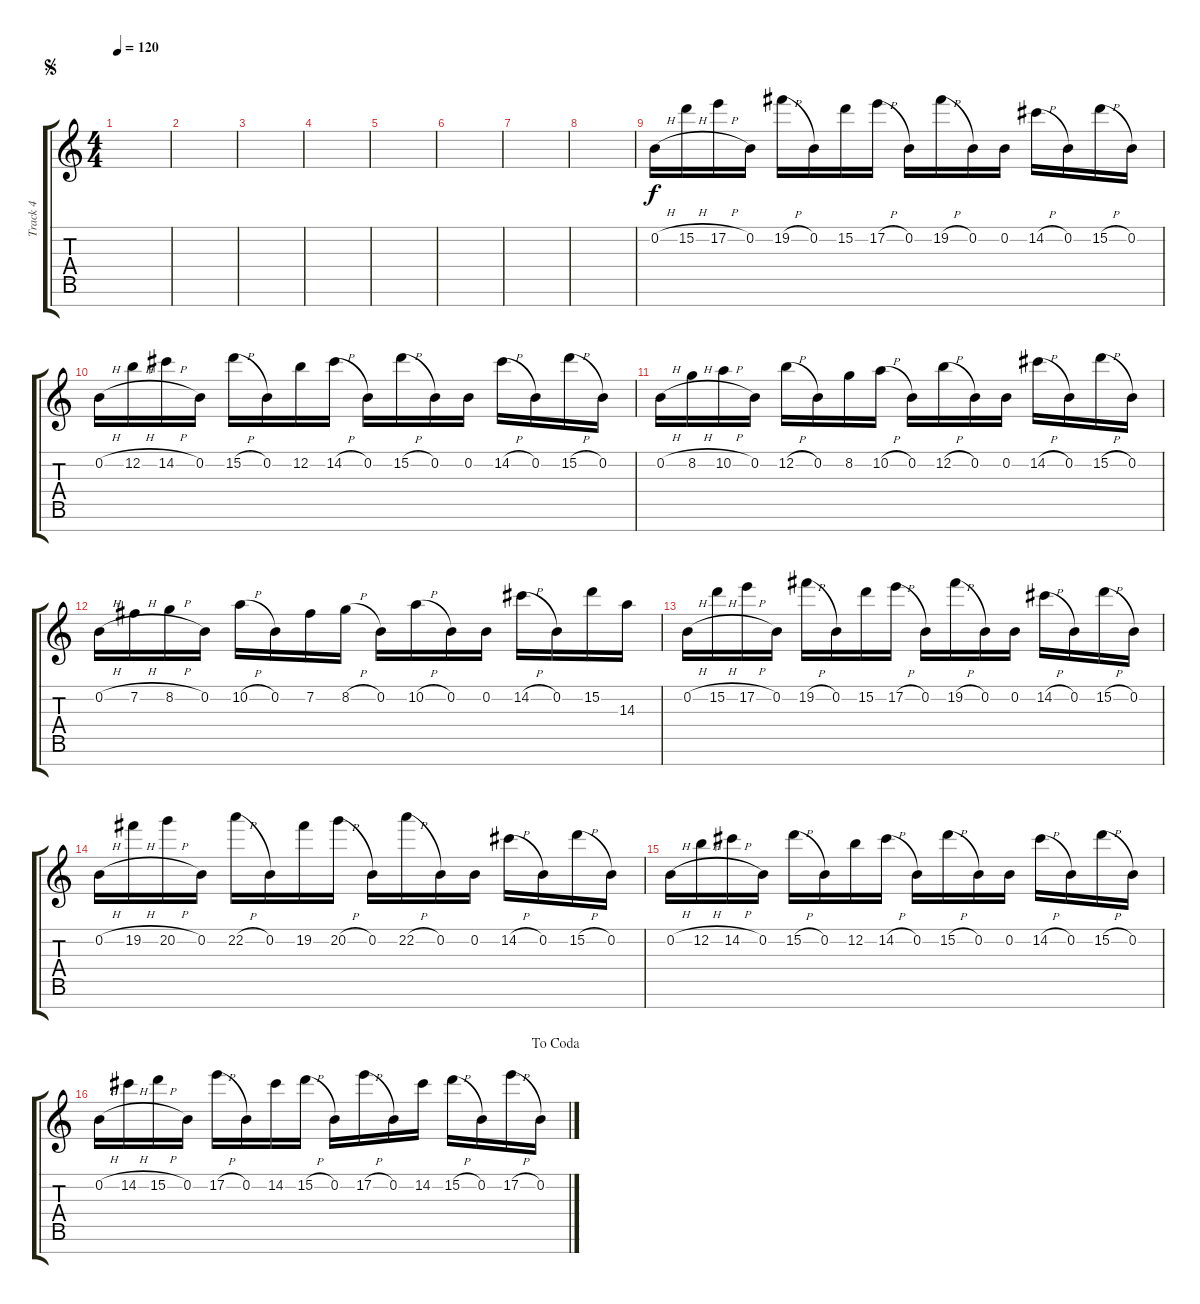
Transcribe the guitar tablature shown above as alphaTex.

\track ("Track 4" "Track 4") {instrument distortionguitar}
\staff {score tabs}
\tuning (E4 B3 G3 D3 A2 E2 B1) {hide}
\ts (4 4)
\jump segno
\tempo 120
\clef g2
\ks c
|
|
|
|
|
|
|
|
0.2{h}.16 15.2{h}.16 17.2{h}.16 0.2.16 19.2{h}.16 0.2.16 15.2.16 17.2{h}.16 0.2.16 19.2{h}.16 0.2.16 0.2.16 14.2{h}.16 0.2.16 15.2{h}.16 0.2.16 |
0.2{h}.16 12.2{h}.16 14.2{h}.16 0.2.16 15.2{h}.16 0.2.16 12.2.16 14.2{h}.16 0.2.16 15.2{h}.16 0.2.16 0.2.16 14.2{h}.16 0.2.16 15.2{h}.16 0.2.16 |
0.2{h}.16 8.2{h}.16 10.2{h}.16 0.2.16 12.2{h}.16 0.2.16 8.2.16 10.2{h}.16 0.2.16 12.2{h}.16 0.2.16 0.2.16 14.2{h}.16 0.2.16 15.2{h}.16 0.2.16 |
0.2{h}.16 7.2{h}.16 8.2{h}.16 0.2.16 10.2{h}.16 0.2.16 7.2.16 8.2{h}.16 0.2.16 10.2{h}.16 0.2.16 0.2.16 14.2{h}.16 0.2.16 15.2.16 14.3.16 |
0.2{h}.16 15.2{h}.16 17.2{h}.16 0.2.16 19.2{h}.16 0.2.16 15.2.16 17.2{h}.16 0.2.16 19.2{h}.16 0.2.16 0.2.16 14.2{h}.16 0.2.16 15.2{h}.16 0.2.16 |
0.2{h}.16 19.2{h}.16 20.2{h}.16 0.2.16 22.2{h}.16 0.2.16 19.2.16 20.2{h}.16 0.2.16 22.2{h}.16 0.2.16 0.2.16 14.2{h}.16 0.2.16 15.2{h}.16 0.2.16 |
0.2{h}.16 12.2{h}.16 14.2{h}.16 0.2.16 15.2{h}.16 0.2.16 12.2.16 14.2{h}.16 0.2.16 15.2{h}.16 0.2.16 0.2.16 14.2{h}.16 0.2.16 15.2{h}.16 0.2.16 |
\jump dacoda
0.2{h}.16 14.2{h}.16 15.2{h}.16 0.2.16 17.2{h}.16 0.2.16 14.2.16 15.2{h}.16 0.2.16 17.2{h}.16 0.2.16 14.2.16 15.2{h}.16 0.2.16 17.2{h}.16 0.2.16
